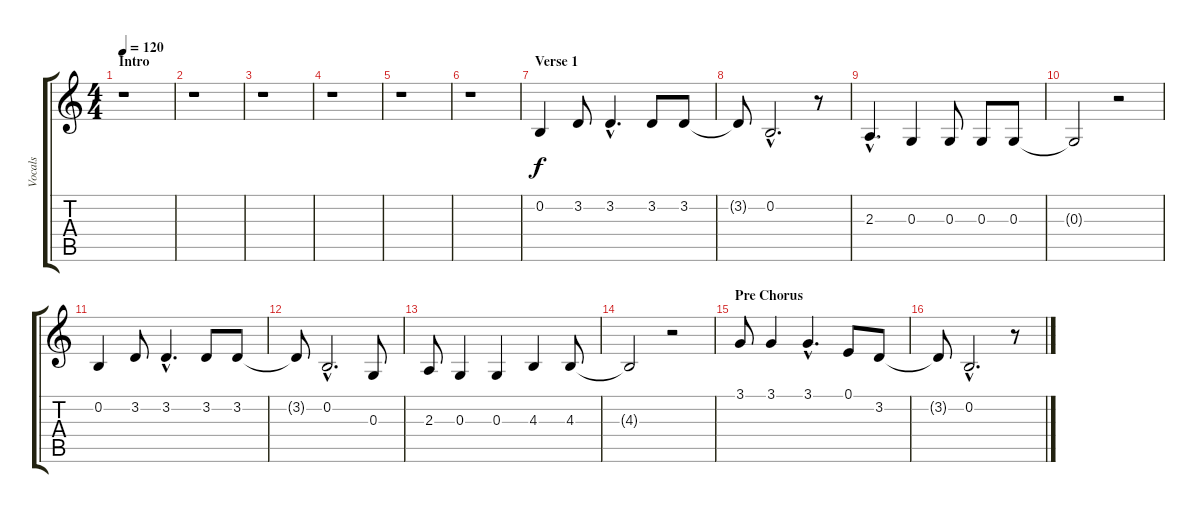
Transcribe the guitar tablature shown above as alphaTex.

\track ("Vocals" "Vocals") {instrument englishhorn}
\staff {score tabs}
\tuning (E4 B3 G3 D3 A2 E2) {hide}
\ts (4 4)
\section ("" "Intro")
\tempo 120
\clef g2
\ks c
r.1{dy f instrument englishhorn} |
r.1 |
r.1 |
r.1 |
r.1 |
r.1 |
\section ("" "Verse 1")
0.2.4 3.2.8 3.2{hac}.4{d} 3.2.8 3.2.8 |
3.2{t}.8 0.2{hac}.2{d} r.8 |
2.3{hac}.4{d} 0.3.4 0.3.8 0.3.8 0.3.8 |
0.3{t}.2 r.2 |
0.2.4 3.2.8 3.2{hac}.4{d} 3.2.8 3.2.8 |
3.2{t}.8 0.2{hac}.2{d} 0.3.8 |
2.3.8 0.3.4 0.3.4 4.3.4 4.3.8 |
4.3{t}.2 r.2 |
\section ("" "Pre Chorus")
3.1.8 3.1.4 3.1{hac}.4{d} 0.1.8 3.2.8 |
3.2{t}.8 0.2{hac}.2{d} r.8
